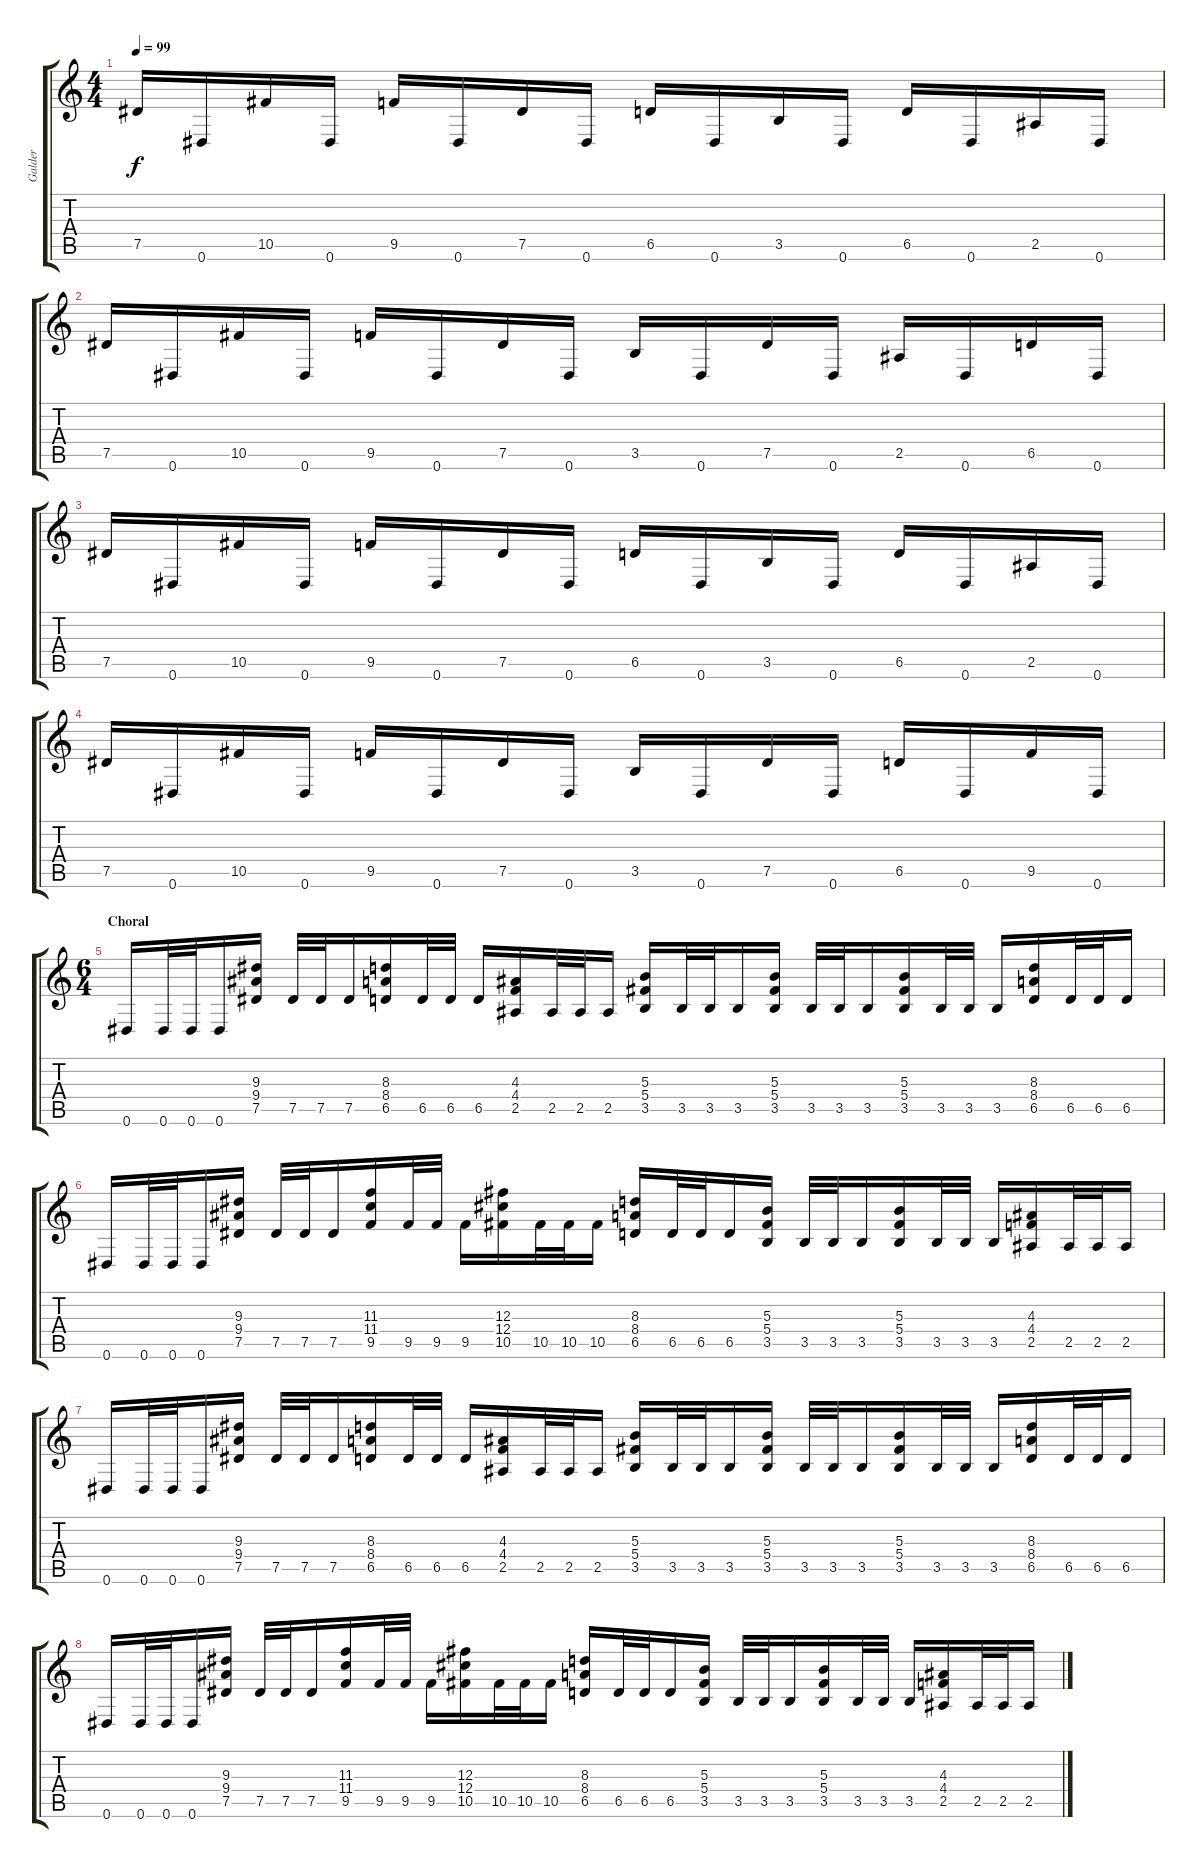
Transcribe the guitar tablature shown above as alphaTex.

\track ("Galder" "Galder") {instrument distortionguitar}
\staff {score tabs}
\tuning (Eb4 Bb3 Gb3 Db3 Ab2 Eb2) {hide}
\ts (4 4)
\tempo 99
\clef g2
\ks c
7.5.16{dy f} 0.6.16 10.5.16 0.6.16 9.5.16 0.6.16 7.5.16 0.6.16 6.5.16 0.6.16 3.5.16 0.6.16 6.5.16 0.6.16 2.5.16 0.6.16 |
7.5.16 0.6.16 10.5.16 0.6.16 9.5.16 0.6.16 7.5.16 0.6.16 3.5.16 0.6.16 7.5.16 0.6.16 2.5.16 0.6.16 6.5.16 0.6.16 |
7.5.16 0.6.16 10.5.16 0.6.16 9.5.16 0.6.16 7.5.16 0.6.16 6.5.16 0.6.16 3.5.16 0.6.16 6.5.16 0.6.16 2.5.16 0.6.16 |
7.5.16 0.6.16 10.5.16 0.6.16 9.5.16 0.6.16 7.5.16 0.6.16 3.5.16 0.6.16 7.5.16 0.6.16 6.5.16 0.6.16 9.5.16 0.6.16 |
\ts (6 4)
\section ("" "Choral")
0.6.16 0.6.32 0.6.32 0.6.16 (9.3 9.4 7.5).16 7.5.32 7.5.32 7.5.16 (8.3 8.4 6.5).16 6.5.32 6.5.32 6.5.16 (4.3 4.4 2.5).16 2.5.32 2.5.32 2.5.16 (5.3 5.4 3.5).16 3.5.32 3.5.32 3.5.16 (5.3 5.4 3.5).16 3.5.32 3.5.32 3.5.16 (5.3 5.4 3.5).16 3.5.32 3.5.32 3.5.16 (8.3 8.4 6.5).16 6.5.32 6.5.32 6.5.16 |
0.6.16 0.6.32 0.6.32 0.6.16 (9.3 9.4 7.5).16 7.5.32 7.5.32 7.5.16 (11.3 11.4 9.5).16 9.5.32 9.5.32 9.5.16 (12.3 12.4 10.5).16 10.5.32 10.5.32 10.5.16 (8.3 8.4 6.5).16 6.5.32 6.5.32 6.5.16 (5.3 5.4 3.5).16 3.5.32 3.5.32 3.5.16 (5.3 5.4 3.5).16 3.5.32 3.5.32 3.5.16 (4.3 4.4 2.5).16 2.5.32 2.5.32 2.5.16 |
0.6.16 0.6.32 0.6.32 0.6.16 (9.3 9.4 7.5).16 7.5.32 7.5.32 7.5.16 (8.3 8.4 6.5).16 6.5.32 6.5.32 6.5.16 (4.3 4.4 2.5).16 2.5.32 2.5.32 2.5.16 (5.3 5.4 3.5).16 3.5.32 3.5.32 3.5.16 (5.3 5.4 3.5).16 3.5.32 3.5.32 3.5.16 (5.3 5.4 3.5).16 3.5.32 3.5.32 3.5.16 (8.3 8.4 6.5).16 6.5.32 6.5.32 6.5.16 |
0.6.16 0.6.32 0.6.32 0.6.16 (9.3 9.4 7.5).16 7.5.32 7.5.32 7.5.16 (11.3 11.4 9.5).16 9.5.32 9.5.32 9.5.16 (12.3 12.4 10.5).16 10.5.32 10.5.32 10.5.16 (8.3 8.4 6.5).16 6.5.32 6.5.32 6.5.16 (5.3 5.4 3.5).16 3.5.32 3.5.32 3.5.16 (5.3 5.4 3.5).16 3.5.32 3.5.32 3.5.16 (4.3 4.4 2.5).16 2.5.32 2.5.32 2.5.16
